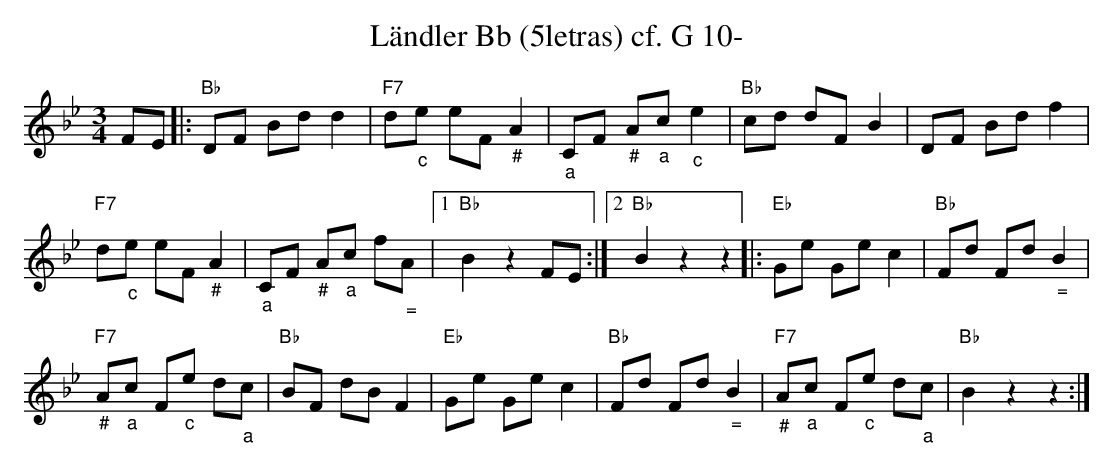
X:1
T:L\"andler Bb (5letras) cf. G 10-
M:3/4
L:1/8
K:Bbmaj%%MIDI gchordon
FE |: "Bb"DF Bdd2 | "F7"d"_c"e eF"_#"A2 | "_a"CF "_#"A"_a"c"_c"e2 | "Bb"cd dFB2 | DF Bdf2 |
"F7"d"_c"e eF"_#"A2 | "_a"CF "_#"A"_a"c f"_ ="A |1 "Bb"B2z2FE :|2 "Bb"B2z2z2 |: "Eb"Ge Gec2 | "Bb"Fd Fd"_ ="B2 |
"F7""_#"A"_a"c F"_c"e d"_a"c | "Bb"BF dBF2 | "Eb"Ge Gec2 | "Bb"Fd Fd"_ ="B2 | "F7""_#"A"_a"c F"_c"e d"_a"c | "Bb"B2z2z2 :|
